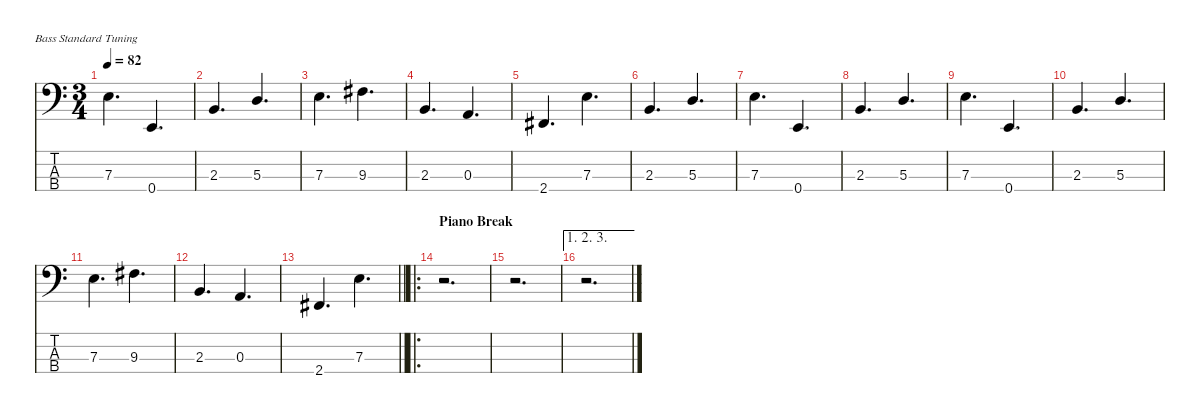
\defaultSystemsLayout 4
\hideDynamics
\bracketExtendMode nobrackets
\singleTrackTrackNamePolicy hidden
\multiTrackTrackNamePolicy hidden
\firstSystemTrackNameMode fullname
\otherSystemsTrackNameOrientation horizontal
\track ("Bass" "el.bs.") {defaultSystemsLayout 4 instrument electricbassfinger}
\staff {score tabs}
\tuning (G2 D2 A1 E1)
\ts (3 4)
\tempo 82
\clef f4
\ks c
7.3.4{d dy f beam Down} 0.4.4{d beam Up} |
2.3.4{d beam Up} 5.3.4{d beam Up} |
7.3.4{d beam Down} 9.3{acc #}.4{d beam Down} |
2.3.4{d beam Up} 0.3.4{d beam Up} |
2.4{acc #}.4{d beam Up} 7.3.4{d beam Down} |
2.3.4{d beam Up} 5.3.4{d beam Up} |
7.3.4{d beam Down} 0.4.4{d beam Up} |
2.3.4{d beam Up} 5.3.4{d beam Up} |
7.3.4{d beam Down} 0.4.4{d beam Up} |
2.3.4{d beam Up} 5.3.4{d beam Up} |
7.3.4{d beam Down} 9.3{acc #}.4{d beam Down} |
2.3.4{d beam Up} 0.3.4{d beam Up} |
\barLineRight lightlight
2.4{acc #}.4{d beam Up} 7.3.4{d beam Down} |
\ro
\section ("" "Piano Break")
r.2{d beam Down} |
r.2{d beam Down} |
\ae (1 2 3)
r.2{d beam Down}
